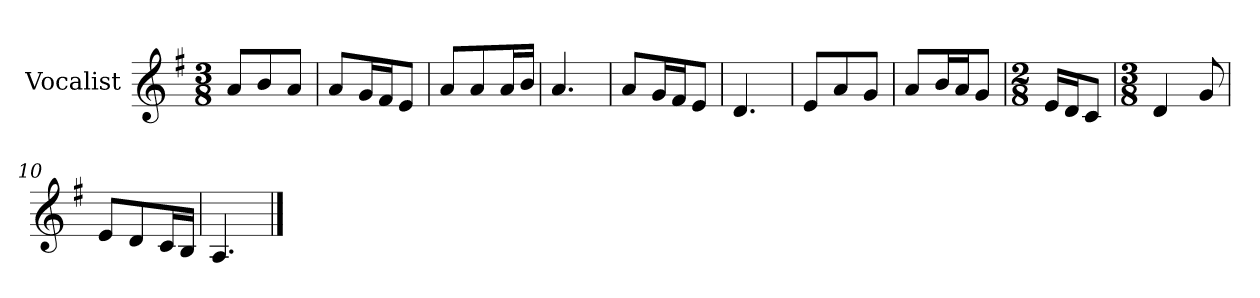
**kern
*part1
*staff1
*I"Vocalist
*k[f#]
*G:
*M3/8
=
8aL
8b
8aJ
=1
8aL
16gL
16f#J
8eJ
=2
8aL
8a
16aL
16bJJ
=3
4.a
=4
8aL
16gL
16f#J
8eJ
=5
4.d
=6
8eL
8a
8gJ
=7
8aL
16bL
16aJ
8gJ
=8
*M2/8
16eLL
16dJ
8cJ
=9
*M3/8
4d
8g
=10
8eL
8d
16cL
16BJJ
=11
4.A
==
*-
